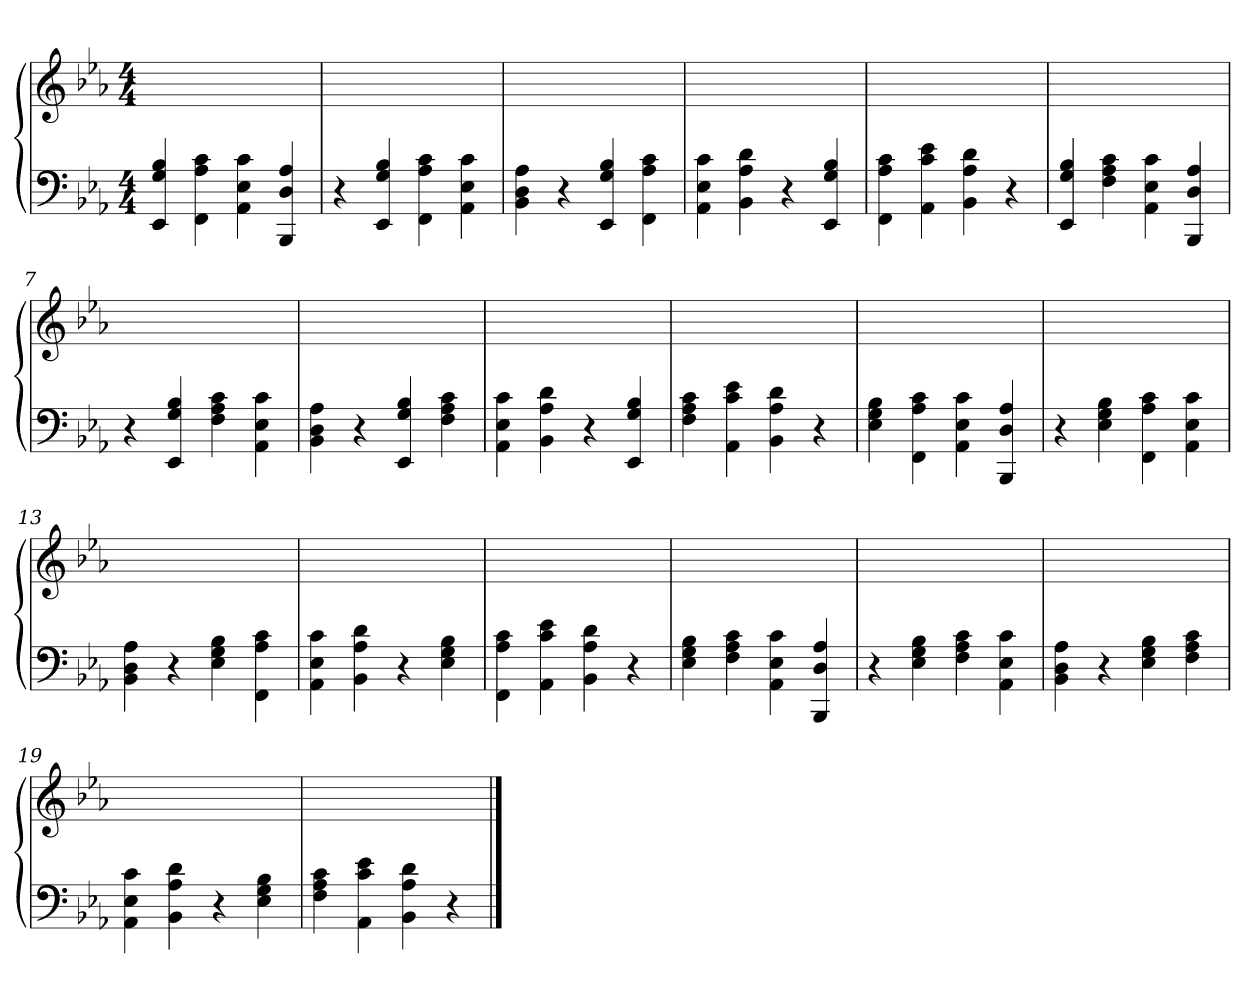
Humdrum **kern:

**kern	**kern
*part2	*part1
*staff2	*staff1
*clefF4	*clefG2
*k[b-e-a-]	*k[b-e-a-]
*E-:	*E-:
*M4/4	*M4/4
*MM60	*MM60
=1	=1
4EE- 4G 4B-	1ryy
4FF 4A- 4c	.
4AA- 4E- 4c	.
4BBB- 4D 4A-	.
=2	=2
4r	1ryy
4EE- 4G 4B-	.
4FF 4A- 4c	.
4AA- 4E- 4c	.
=3	=3
4BB- 4D 4A-	1ryy
4r	.
4EE- 4G 4B-	.
4FF 4A- 4c	.
=4	=4
4AA- 4E- 4c	1ryy
4BB- 4A- 4d	.
4r	.
4EE- 4G 4B-	.
=5	=5
4FF 4A- 4c	1ryy
4AA- 4c 4e-	.
4BB- 4A- 4d	.
4r	.
=6	=6
4EE- 4G 4B-	1ryy
4F 4A- 4c	.
4AA- 4E- 4c	.
4BBB- 4D 4A-	.
=7	=7
4r	1ryy
4EE- 4G 4B-	.
4F 4A- 4c	.
4AA- 4E- 4c	.
=8	=8
4BB- 4D 4A-	1ryy
4r	.
4EE- 4G 4B-	.
4F 4A- 4c	.
=9	=9
4AA- 4E- 4c	1ryy
4BB- 4A- 4d	.
4r	.
4EE- 4G 4B-	.
=10	=10
4F 4A- 4c	1ryy
4AA- 4c 4e-	.
4BB- 4A- 4d	.
4r	.
=11	=11
4E- 4G 4B-	1ryy
4FF 4A- 4c	.
4AA- 4E- 4c	.
4BBB- 4D 4A-	.
=12	=12
4r	1ryy
4E- 4G 4B-	.
4FF 4A- 4c	.
4AA- 4E- 4c	.
=13	=13
4BB- 4D 4A-	1ryy
4r	.
4E- 4G 4B-	.
4FF 4A- 4c	.
=14	=14
4AA- 4E- 4c	1ryy
4BB- 4A- 4d	.
4r	.
4E- 4G 4B-	.
=15	=15
4FF 4A- 4c	1ryy
4AA- 4c 4e-	.
4BB- 4A- 4d	.
4r	.
=16	=16
4E- 4G 4B-	1ryy
4F 4A- 4c	.
4AA- 4E- 4c	.
4BBB- 4D 4A-	.
=17	=17
4r	1ryy
4E- 4G 4B-	.
4F 4A- 4c	.
4AA- 4E- 4c	.
=18	=18
4BB- 4D 4A-	1ryy
4r	.
4E- 4G 4B-	.
4F 4A- 4c	.
=19	=19
4AA- 4E- 4c	1ryy
4BB- 4A- 4d	.
4r	.
4E- 4G 4B-	.
=20	=20
4F 4A- 4c	1ryy
4AA- 4c 4e-	.
4BB- 4A- 4d	.
4r	.
==	==
*-	*-
